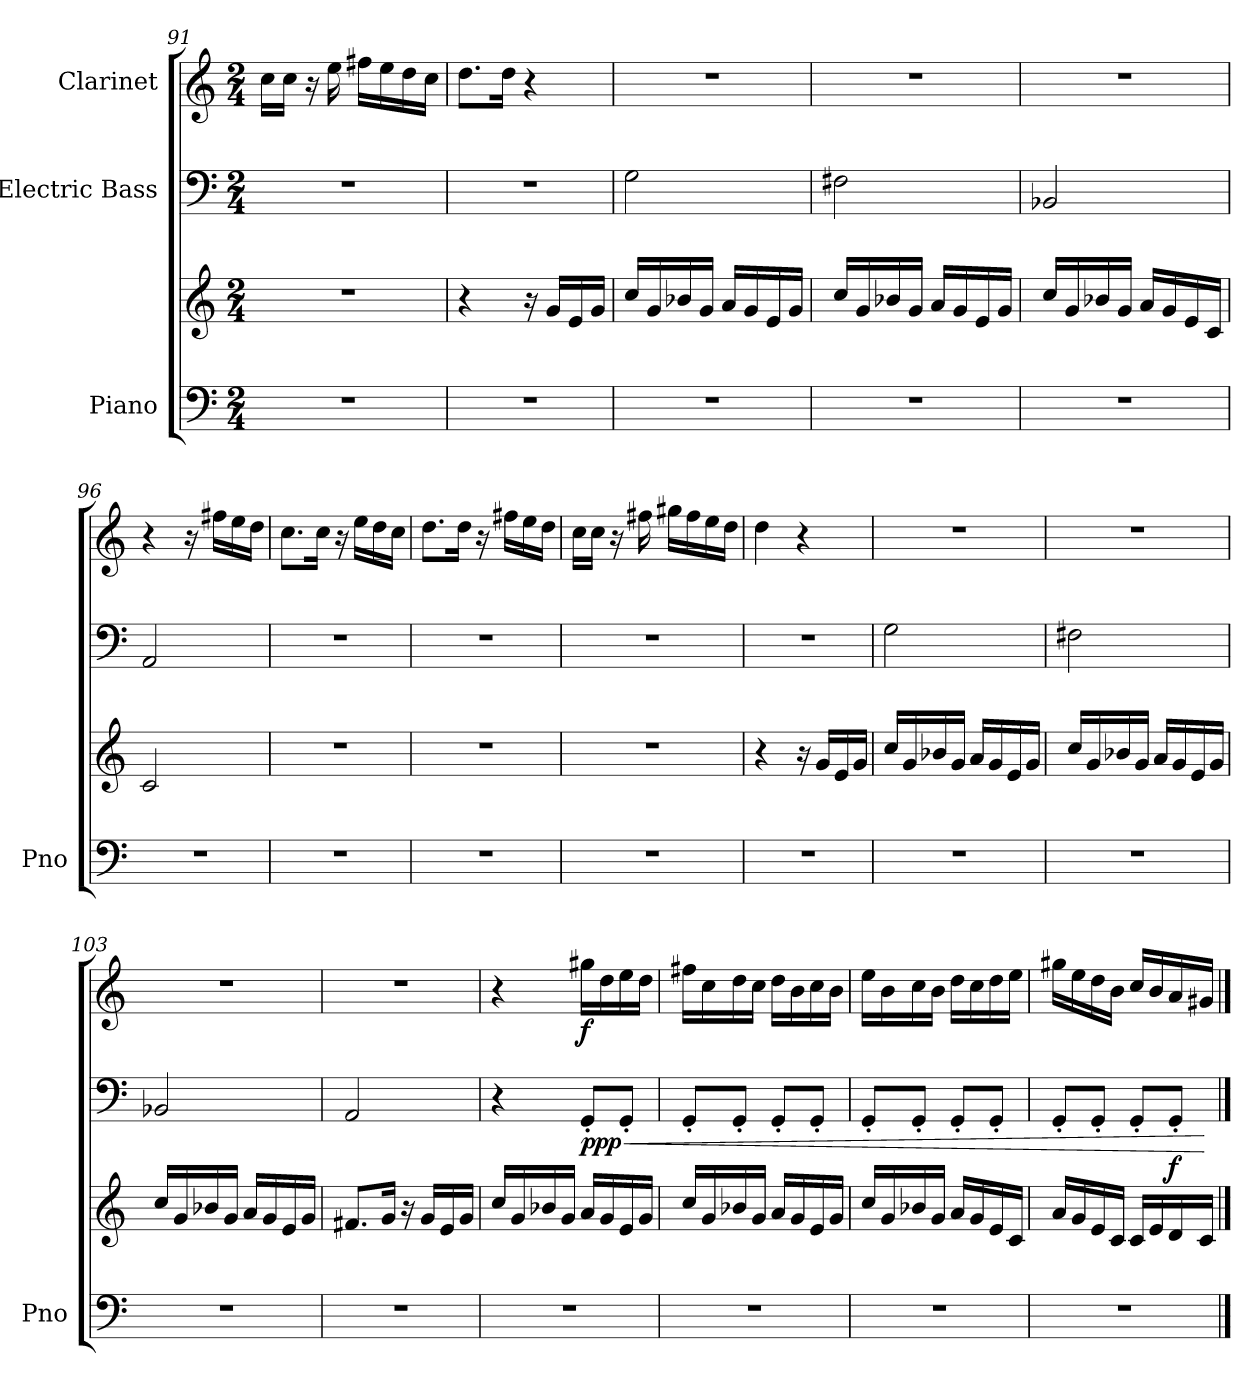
**kern	**kern	**dynam	**kern	**dynam	**kern	**dynam
*part3	*part3	*part3	*part2	*part2	*part1	*part1
*staff4	*staff3	*staff3/4	*staff2	*staff2	*staff1	*staff1
*I"Piano	*	*	*I"Electric Bass	*	*I"Clarinet	*
*I'Pno	*	*	*	*	*	*
*clefF4	*clefG2	*	*clefF4	*	*clefG2	*
*	*	*	*ITrd7c12	*	*ITrd1c2	*
*k[]	*k[]	*	*k[]	*	*k[b-e-]	*
*M2/4	*M2/4	*	*M2/4	*	*M2/4	*
=91	=91	=91	=91	=91	=91	=91
2r	2r	.	2r	.	16b-\LL	.
.	.	.	.	.	16b-\JJ	.
.	.	.	.	.	16r	.
.	.	.	.	.	16dd\	.
.	.	.	.	.	16een\LL	.
.	.	.	.	.	16dd\	.
.	.	.	.	.	16cc\	.
.	.	.	.	.	16b-\JJ	.
!!LO:LB:g=z
=92	=92	=92	=92	=92	=92	=92
2r	4r	.	2r	.	8.cc\L	.
.	.	.	.	.	16cc\Jk	.
.	16r	.	.	.	4r	.
.	16g/LL	.	.	.	.	.
.	16e/	.	.	.	.	.
.	16g/JJ	.	.	.	.	.
=93	=93	=93	=93	=93	=93	=93
!	!	!LO:DY:b	!	!	!	!
!	!	!LO:DY:n=1:b	!	!	!	!
2r	16cc/LL	mp mp	2GG\	.	2r	.
.	16g/	.	.	.	.	.
.	16b-X/	.	.	.	.	.
.	16g/JJ	.	.	.	.	.
.	16a/LL	.	.	.	.	.
.	16g/	.	.	.	.	.
.	16e/	.	.	.	.	.
.	16g/JJ	.	.	.	.	.
=94	=94	=94	=94	=94	=94	=94
2r	16cc/LL	.	2FF#X\	.	2r	.
.	16g/	.	.	.	.	.
.	16b-X/	.	.	.	.	.
.	16g/JJ	.	.	.	.	.
.	16a/LL	.	.	.	.	.
.	16g/	.	.	.	.	.
.	16e/	.	.	.	.	.
.	16g/JJ	.	.	.	.	.
=95	=95	=95	=95	=95	=95	=95
2r	16cc/LL	.	2BBB-X/	.	2r	.
.	16g/	.	.	.	.	.
.	16b-X/	.	.	.	.	.
.	16g/JJ	.	.	.	.	.
.	16a/LL	.	.	.	.	.
.	16g/	.	.	.	.	.
.	16e/	.	.	.	.	.
.	16c/JJ	.	.	.	.	.
=96	=96	=96	=96	=96	=96	=96
2r	2c/	.	2AAA/	.	4r	.
.	.	.	.	.	16r	.
.	.	.	.	.	16een\LL	.
.	.	.	.	.	16dd\	.
.	.	.	.	.	16cc\JJ	.
!!LO:PB:g=z
=97	=97	=97	=97	=97	=97	=97
2r	2r	.	2r	.	8.b-\L	.
.	.	.	.	.	16b-\Jk	.
.	.	.	.	.	16r	.
.	.	.	.	.	16dd\LL	.
.	.	.	.	.	16cc\	.
.	.	.	.	.	16b-\JJ	.
=98	=98	=98	=98	=98	=98	=98
2r	2r	.	2r	.	8.cc\L	.
.	.	.	.	.	16cc\Jk	.
.	.	.	.	.	16r	.
.	.	.	.	.	16een\LL	.
.	.	.	.	.	16dd\	.
.	.	.	.	.	16cc\JJ	.
=99	=99	=99	=99	=99	=99	=99
2r	2r	.	2r	.	16b-\LL	.
.	.	.	.	.	16b-\JJ	.
.	.	.	.	.	16r	.
.	.	.	.	.	16een\	.
.	.	.	.	.	16ff#X\LL	.
.	.	.	.	.	16ee\	.
.	.	.	.	.	16dd\	.
.	.	.	.	.	16cc\JJ	.
=100	=100	=100	=100	=100	=100	=100
2r	4r	.	2r	.	4cc\	.
.	16r	.	.	.	4r	.
.	16g/LL	.	.	.	.	.
.	16e/	.	.	.	.	.
.	16g/JJ	.	.	.	.	.
=101	=101	=101	=101	=101	=101	=101
!	!	!LO:DY:b	!	!	!	!
!	!	!LO:DY:n=1:b	!	!	!	!
2r	16cc/LL	mp mp	2GG\	.	2r	.
.	16g/	.	.	.	.	.
.	16b-X/	.	.	.	.	.
.	16g/JJ	.	.	.	.	.
.	16a/LL	.	.	.	.	.
.	16g/	.	.	.	.	.
.	16e/	.	.	.	.	.
.	16g/JJ	.	.	.	.	.
!!LO:LB:g=z
=102	=102	=102	=102	=102	=102	=102
2r	16cc/LL	.	2FF#X\	.	2r	.
.	16g/	.	.	.	.	.
.	16b-X/	.	.	.	.	.
.	16g/JJ	.	.	.	.	.
.	16a/LL	.	.	.	.	.
.	16g/	.	.	.	.	.
.	16e/	.	.	.	.	.
.	16g/JJ	.	.	.	.	.
=103	=103	=103	=103	=103	=103	=103
2r	16cc/LL	.	2BBB-X/	.	2r	.
.	16g/	.	.	.	.	.
.	16b-X/	.	.	.	.	.
.	16g/JJ	.	.	.	.	.
.	16a/LL	.	.	.	.	.
.	16g/	.	.	.	.	.
.	16e/	.	.	.	.	.
.	16g/JJ	.	.	.	.	.
=104	=104	=104	=104	=104	=104	=104
2r	8.f#X/L	.	2AAA/	.	2r	.
.	16g/Jk	.	.	.	.	.
.	16r	.	.	.	.	.
.	16g/LL	.	.	.	.	.
.	16e/	.	.	.	.	.
.	16g/JJ	.	.	.	.	.
=105	=105	=105	=105	=105	=105	=105
!	!	!LO:DY:b	!	!	!	!
!	!	!LO:DY:n=1:b	!	!	!	!
2r	16cc/LL	mp mp	4r	.	4r	.
.	16g/	.	.	.	.	.
.	16b-X/	.	.	.	.	.
.	16g/JJ	.	.	.	.	.
!	!	!	!	!LO:HP:b	!	!
!	!	!	!	!LO:DY:n=1:b	!	!LO:DY:b
.	16a/LL	.	8GGG'/L	< ppp	16ff#X\LL	f
.	16g/	.	.	.	16cc\	.
.	16e/	.	8GGG'/J	.	16dd\	.
.	16g/JJ	.	.	.	16cc\JJ	.
!!LO:LB:g=z
=106	=106	=106	=106	=106	=106	=106
2r	16cc/LL	.	8GGG'/L	.	16een\LL	.
.	16g/	.	.	.	16b-\	.
.	16b-X/	.	8GGG'/J	.	16cc\	.
.	16g/JJ	.	.	.	16b-\JJ	.
.	16a/LL	.	8GGG'/L	.	16cc\LL	.
.	16g/	.	.	.	16a\	.
.	16e/	.	8GGG'/J	.	16b-\	.
.	16g/JJ	.	.	.	16a\JJ	.
=107	=107	=107	=107	=107	=107	=107
2r	16cc/LL	.	8GGG'/L	.	16dd\LL	.
.	16g/	.	.	.	16a\	.
.	16b-X/	.	8GGG'/J	.	16b-\	.
.	16g/JJ	.	.	.	16a\JJ	.
.	16a/LL	.	8GGG'/L	.	16cc\LL	.
.	16g/	.	.	.	16b-\	.
.	16e/	.	8GGG'/J	.	16cc\	.
.	16c/JJ	.	.	.	16dd\JJ	.
=108	=108	=108	=108	=108	=108	=108
2r	16a/LL	.	8GGG'/L	.	16ff#X\LL	.
.	16g/	.	.	.	16dd\	.
.	16e/	.	8GGG'/J	.	16cc\	.
.	16c/JJ	.	.	.	16a\JJ	.
.	16c/LL	.	8GGG'/L	.	16b-/LL	.
.	16e/	.	.	.	16a/	.
!	!	!LO:DY:a	!	!	!	!
.	16d/	f	8GGG'/J	.	16g/	.
.	16c/JJ	.	.	.	16f#X/JJ	.
.	.	.	.	[	.	.
==	==	==	==	==	==	==
*-	*-	*-	*-	*-	*-	*-
